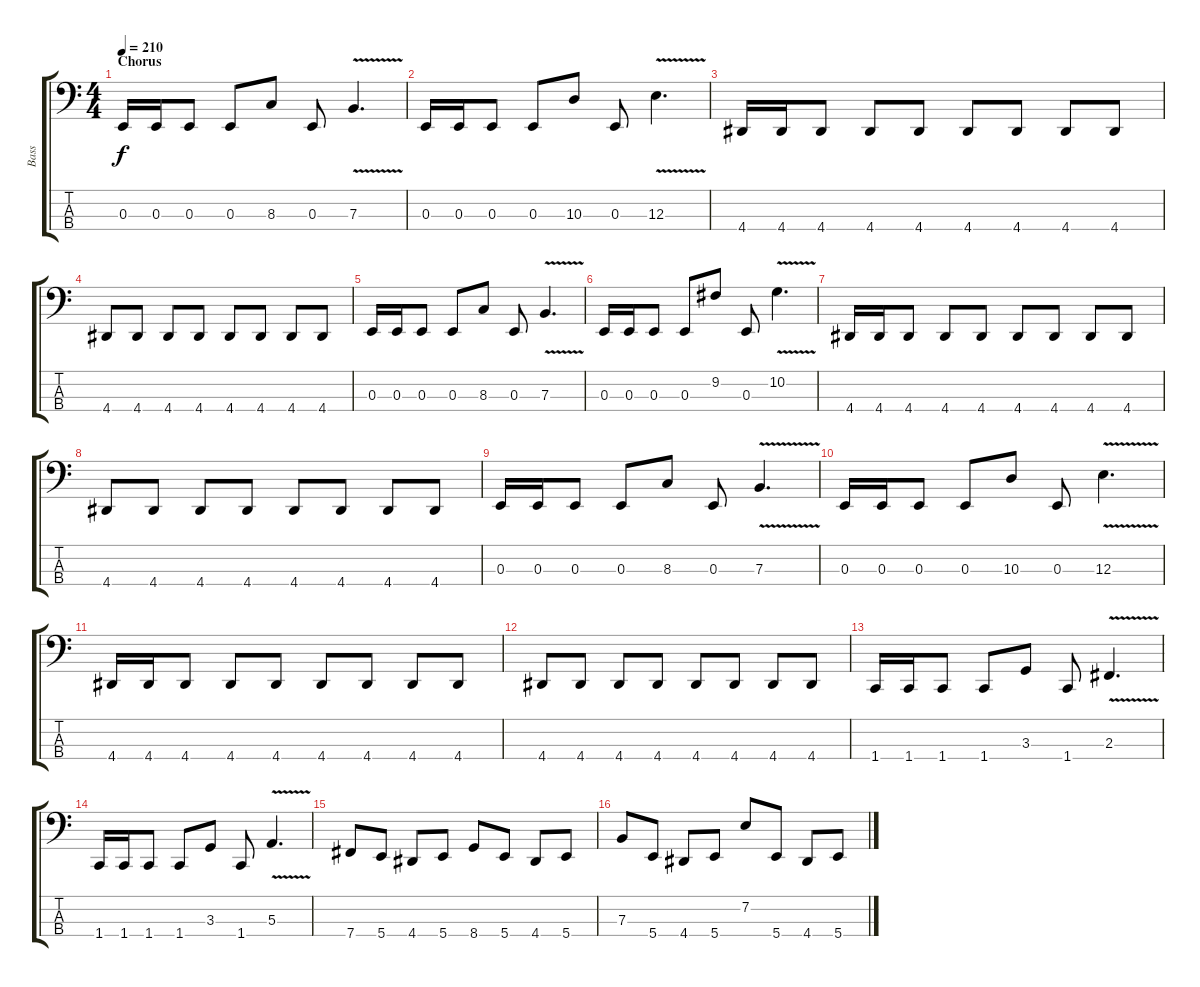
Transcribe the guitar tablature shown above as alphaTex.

\track ("Bass" "Bass") {instrument electricbassfinger}
\staff {score tabs}
\tuning (D2 A1 E1 B0) {hide}
\ts (4 4)
\section ("" "Chorus")
\tempo 210
\clef f4
\ks c
0.3.16{dy f} 0.3.16 0.3.8 0.3.8 8.3.8 0.3.8 7.3{v}.4{d} |
0.3.16 0.3.16 0.3.8 0.3.8 10.3.8 0.3.8 12.3{v}.4{d} |
4.4.16 4.4.16 4.4.8 4.4.8 4.4.8 4.4.8 4.4.8 4.4.8 4.4.8 |
4.4.8 4.4.8 4.4.8 4.4.8 4.4.8 4.4.8 4.4.8 4.4.8 |
0.3.16 0.3.16 0.3.8 0.3.8 8.3.8 0.3.8 7.3{v}.4{d} |
0.3.16 0.3.16 0.3.8 0.3.8 9.2.8 0.3.8 10.2{v}.4{d} |
4.4.16 4.4.16 4.4.8 4.4.8 4.4.8 4.4.8 4.4.8 4.4.8 4.4.8 |
4.4.8 4.4.8 4.4.8 4.4.8 4.4.8 4.4.8 4.4.8 4.4.8 |
0.3.16 0.3.16 0.3.8 0.3.8 8.3.8 0.3.8 7.3{v}.4{d} |
0.3.16 0.3.16 0.3.8 0.3.8 10.3.8 0.3.8 12.3{v}.4{d} |
4.4.16 4.4.16 4.4.8 4.4.8 4.4.8 4.4.8 4.4.8 4.4.8 4.4.8 |
4.4.8 4.4.8 4.4.8 4.4.8 4.4.8 4.4.8 4.4.8 4.4.8 |
1.4.16 1.4.16 1.4.8 1.4.8 3.3.8 1.4.8 2.3{v}.4{d} |
1.4.16 1.4.16 1.4.8 1.4.8 3.3.8 1.4.8 5.3{v}.4{d} |
7.4.8 5.4.8 4.4.8 5.4.8 8.4.8 5.4.8 4.4.8 5.4.8 |
7.3.8 5.4.8 4.4.8 5.4.8 7.2.8 5.4.8 4.4.8 5.4.8
